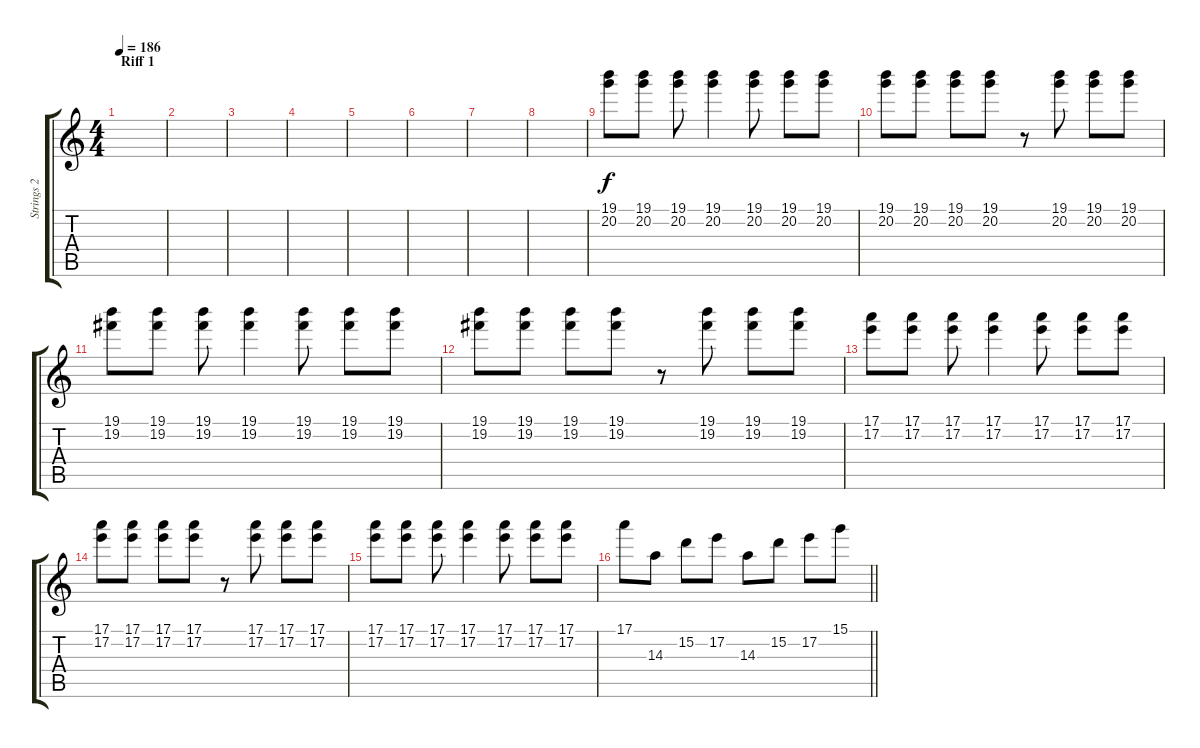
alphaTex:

\track ("Strings 2" "Strings 2") {instrument acousticguitarnylon}
\staff {score tabs}
\tuning (E4 B3 G3 D3 A2 E2) {hide}
\ts (4 4)
\section ("" "Riff 1")
\tempo 186
\clef g2
\ks c
|
|
|
|
|
|
|
|
(19.1 20.2).8{volume 6 instrument electricgrandpiano} (19.1 20.2).8 (19.1 20.2).8 (19.1 20.2).4 (19.1 20.2).8 (19.1 20.2).8 (19.1 20.2).8 |
(19.1 20.2).8 (19.1 20.2).8 (19.1 20.2).8 (19.1 20.2).8 r.8 (19.1 20.2).8 (19.1 20.2).8 (19.1 20.2).8 |
(19.1 19.2).8 (19.1 19.2).8 (19.1 19.2).8 (19.1 19.2).4 (19.1 19.2).8 (19.1 19.2).8 (19.1 19.2).8 |
(19.1 19.2).8 (19.1 19.2).8 (19.1 19.2).8 (19.1 19.2).8 r.8 (19.1 19.2).8 (19.1 19.2).8 (19.1 19.2).8 |
(17.1 17.2).8 (17.1 17.2).8 (17.1 17.2).8 (17.1 17.2).4 (17.1 17.2).8 (17.1 17.2).8 (17.1 17.2).8 |
(17.1 17.2).8 (17.1 17.2).8 (17.1 17.2).8 (17.1 17.2).8 r.8 (17.1 17.2).8 (17.1 17.2).8 (17.1 17.2).8 |
(17.1 17.2).8 (17.1 17.2).8 (17.1 17.2).8 (17.1 17.2).4 (17.1 17.2).8 (17.1 17.2).8 (17.1 17.2).8 |
\barLineRight lightlight
17.1.8 14.3.8 15.2.8 17.2.8 14.3.8 15.2.8 17.2.8 15.1.8
